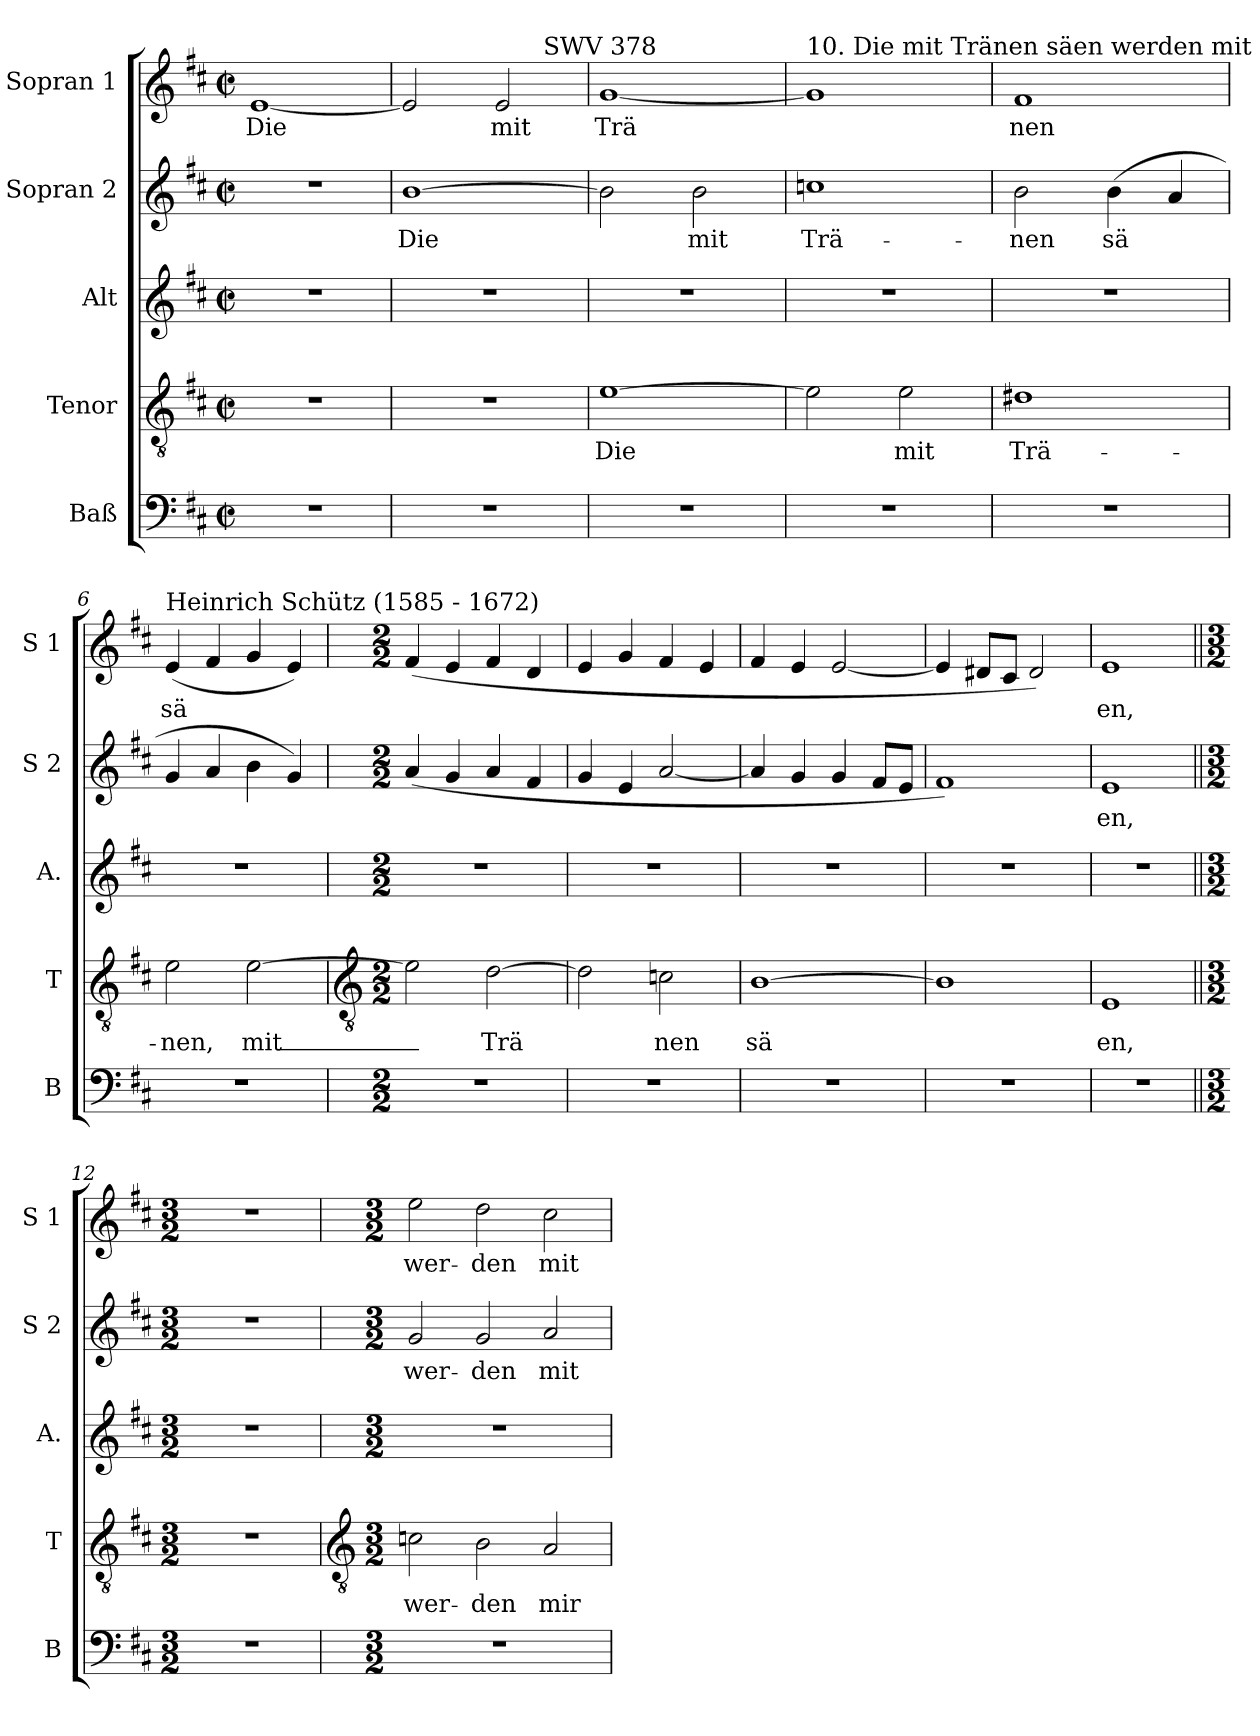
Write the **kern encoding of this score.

**kern	**kern	**text	**kern	**kern	**text	**kern	**text
*part5	*part4	*part4	*part3	*part2	*part2	*part1	*part1
*staff5	*staff4	*staff4	*staff3	*staff2	*staff2	*staff1	*staff1
*I"Baß	*I"Tenor	*	*I"Alt	*I"Sopran 2	*	*I"Sopran 1	*
*I'B	*I'T	*	*I'A.	*I'S 2	*	*I'S 1	*
*clefF4	*clefGv2	*	*clefG2	*clefG2	*	*clefG2	*
*k[f#c#]	*k[f#c#]	*	*k[f#c#]	*k[f#c#]	*	*k[f#c#]	*
*D:	*D:	*	*D:	*D:	*	*D:	*
*M2/2	*M2/2	*	*M2/2	*M2/2	*	*M2/2	*
*met(c|)	*met(c|)	*	*met(c|)	*met(c|)	*	*met(c|)	*
=1	=1	=1	=1	=1	=1	=1	=1
!	!	!	!	!	!	!	!LO:LY:b
1r	1r	.	1r	1r	.	[1e	Die
=2	=2	=2	=2	=2	=2	=2	=2
!	!	!	!	!	!LO:LY:b	!	!
1r	1r	.	1r	[1b	Die	2e]	.
!	!	!	!	!	!	!	!LO:LY:b
.	.	.	.	.	.	2e	mit
=3	=3	=3	=3	=3	=3	=3	=3
!	!	!	!	!	!	!LO:TX:a:cj:t=SWV 378	!
!	!	!LO:LY:b	!	!	!	!	!LO:LY:b
1r	[1e	Die	1r	2b]	.	[1g	Trä
!	!	!	!	!	!LO:LY:b	!	!
.	.	.	.	2b	mit	.	.
=4	=4	=4	=4	=4	=4	=4	=4
!	!	!	!	!	!	!LO:TX:a:t=10.  Die mit Tränen säen werden mit Freuden ernten	!
!	!	!	!	!	!LO:LY:b	!	!
1r	2e]	.	1r	1ccn	Trä-	1g]	.
!	!	!LO:LY:b	!	!	!	!	!
.	2e	mit	.	.	.	.	.
=5	=5	=5	=5	=5	=5	=5	=5
!	!	!LO:LY:b	!	!	!LO:LY:b	!	!LO:LY:b
1r	1d#X	Trä-	1r	2b	-nen	1f#	nen
!	!	!	!	!	!LO:LY:b	!	!
.	.	.	.	(<4b	sä	.	.
.	.	.	.	4a	.	.	.
=6	=6	=6	=6	=6	=6	=6	=6
!	!	!	!	!	!	!LO:TX:a:t=Heinrich Schütz (1585 - 1672)	!
!	!	!LO:LY:b	!	!	!	!	!LO:LY:b
1r	2e	-nen,	1r	4g	.	(<4e	sä
.	.	.	.	4a	.	4f#	.
!	!	!LO:LY:b	!	!	!	!	!
.	[2e	mit_-	.	4b	.	4g	.
.	.	.	.	4g)	.	4e)	.
!!LO:LB:g=z
=7	=7	=7	=7	=7	=7	=7	=7
*	*clefGv2	*	*	*	*	*	*
*M2/2	*M2/2	*	*M2/2	*M2/2	*	*M2/2	*
!	!	!LO:LY:b	!	!	!	!	!
1r	2e]	-_	1r	(<4a	.	(<4f#	.
.	.	.	.	4g	.	4e	.
!	!	!LO:LY:b	!	!	!	!	!
.	[2d	Trä	.	4a	.	4f#	.
.	.	.	.	4f#	.	4d	.
=8	=8	=8	=8	=8	=8	=8	=8
1r	2d]	.	1r	4g	.	4e	.
.	.	.	.	4e	.	4g	.
!	!	!LO:LY:b	!	!	!	!	!
.	2cn	nen	.	[2a	.	4f#	.
.	.	.	.	.	.	4e	.
=9	=9	=9	=9	=9	=9	=9	=9
!	!	!LO:LY:b	!	!	!	!	!
1r	[1B	sä	1r	4a]	.	4f#	.
.	.	.	.	4g	.	4e	.
.	.	.	.	4g	.	[2e	.
.	.	.	.	8f#L	.	.	.
.	.	.	.	8eJ	.	.	.
=10	=10	=10	=10	=10	=10	=10	=10
1r	1B]	.	1r	1f#)	.	4e]	.
.	.	.	.	.	.	8d#XL	.
.	.	.	.	.	.	8c#J	.
.	.	.	.	.	.	2d#)	.
=11	=11	=11	=11	=11	=11	=11	=11
!	!	!LO:LY:b	!	!	!LO:LY:b	!	!LO:LY:b
1r	1E	en,	1r	1e	en,	1e	en,
=12||	=12||	=12||	=12||	=12||	=12||	=12||	=12||
*M3/2	*M3/2	*	*M3/2	*M3/2	*	*M3/2	*
1.r	1.r	.	1.r	1.r	.	1.r	.
!!LO:LB:g=z
=13	=13	=13	=13	=13	=13	=13	=13
*	*clefGv2	*	*	*	*	*	*
*M3/2	*M3/2	*	*M3/2	*M3/2	*	*M3/2	*
!LO:N:vis=1	!	!LO:LY:b	!LO:N:vis=1	!	!LO:LY:b	!	!LO:LY:b
1.r	2cn	wer-	1.r	2g	wer-	2ee	wer-
!	!	!LO:LY:b	!	!	!LO:LY:b	!	!LO:LY:b
.	2B	-den	.	2g	-den	2dd	-den
!	!	!LO:LY:b	!	!	!LO:LY:b	!	!LO:LY:b
.	2A	mir	.	2a	mit	2cc#	mit
=	=	=	=	=	=	=	=
*-	*-	*-	*-	*-	*-	*-	*-
